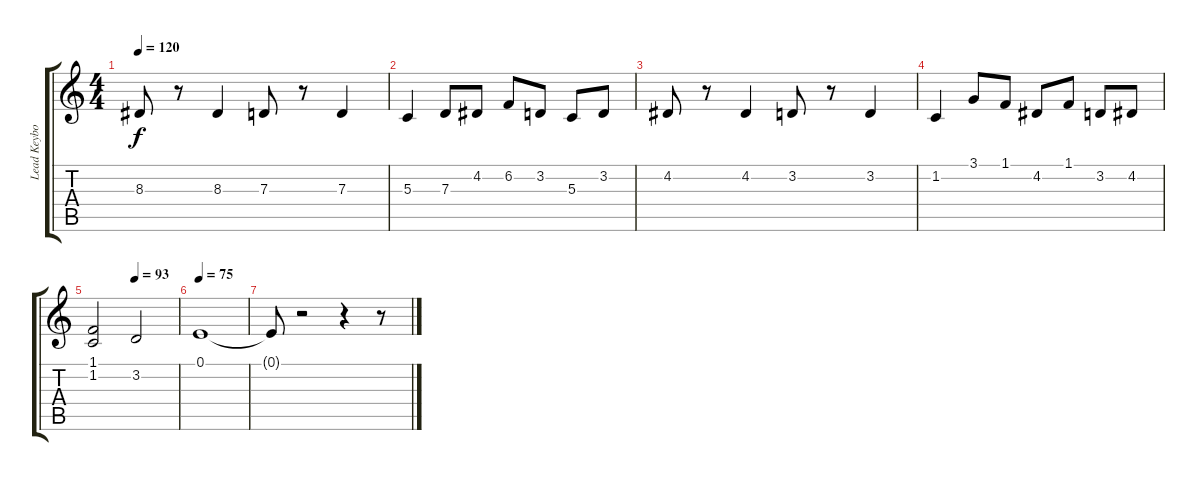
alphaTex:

\track ("Lead Keyboard Melody" "Lead Keybo") {instrument flute}
\staff {score tabs}
\tuning (E4 B3 G3 D3 A2 E2) {hide}
\ts (4 4)
\section ("" "")
\tempo 120
\clef g2
\ks c
8.3.8{dy f volume 12} r.8 8.3.4 7.3.8 r.8 7.3.4 |
5.3.4 7.3.8 4.2.8 6.2.8 3.2.8 5.3.8 3.2.8 |
4.2.8 r.8 4.2.4 3.2.8 r.8 3.2.4 |
1.2.4 3.1.8 1.1.8 4.2.8 1.1.8 3.2.8 4.2.8 |
\tempo (93 0.5)
(1.1 1.2).2 3.2.2 |
\tempo 75
0.1.1 |
0.1{t}.8 r.2 r.4 r.8
